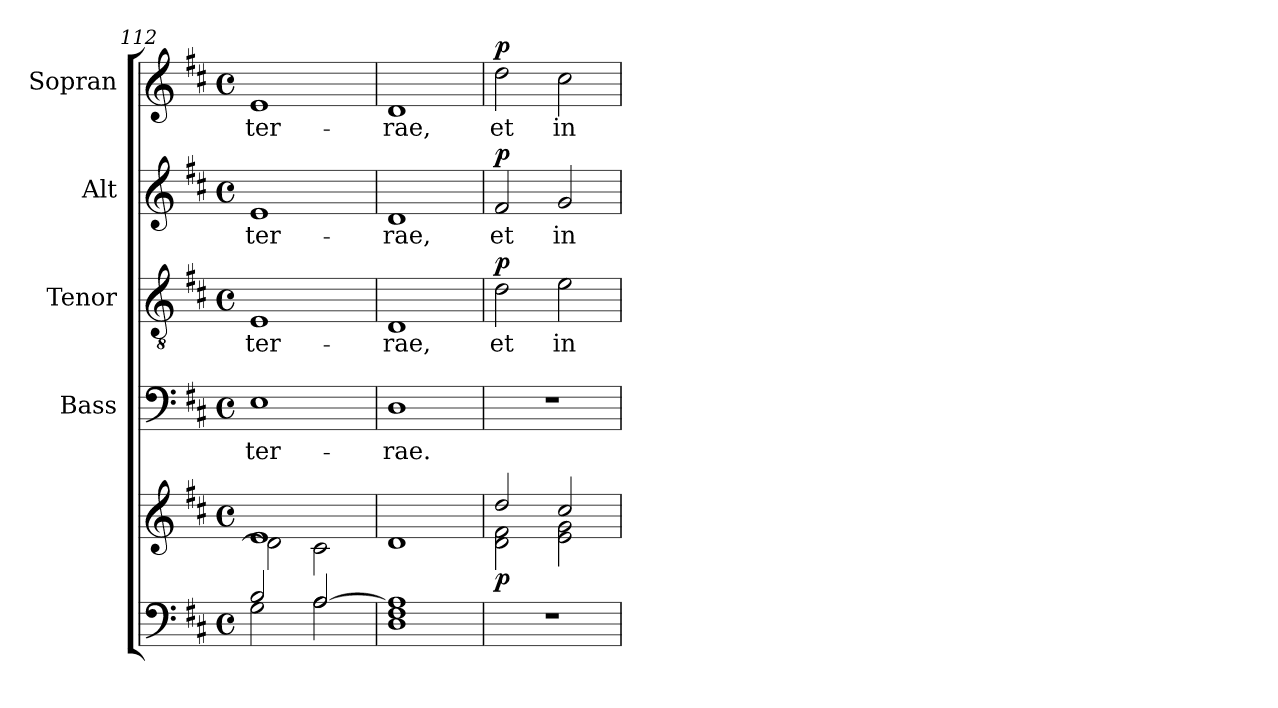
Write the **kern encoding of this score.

**kern	**kern	**dynam	**kern	**text	**kern	**text	**dynam	**kern	**text	**dynam	**kern	**text	**dynam
*part5	*part5	*part5	*part4	*part4	*part3	*part3	*part3	*part2	*part2	*part2	*part1	*part1	*part1
*staff6	*staff5	*staff5/6	*staff4	*staff4	*staff3	*staff3	*staff3	*staff2	*staff2	*staff2	*staff1	*staff1	*staff1
*	*	*	*I"Bass	*	*I"Tenor	*	*	*I"Alt	*	*	*I"Sopran	*	*
*	*	*	*I'B.	*	*I'T.	*	*	*I'A.	*	*	*I'S.	*	*
*clefF4	*clefG2	*	*clefF4	*	*clefGv2	*	*	*clefG2	*	*	*clefG2	*	*
*k[f#c#]	*k[f#c#]	*	*k[f#c#]	*	*k[f#c#]	*	*	*k[f#c#]	*	*	*k[f#c#]	*	*
*D:	*D:	*	*D:	*	*D:	*	*	*D:	*	*	*D:	*	*
*M4/4	*M4/4	*	*M4/4	*	*M4/4	*	*	*M4/4	*	*	*M4/4	*	*
*met(c)	*met(c)	*	*met(c)	*	*met(c)	*	*	*met(c)	*	*	*met(c)	*	*
=112	=112	=112	=112	=112	=112	=112	=112	=112	=112	=112	=112	=112	=112
*^	*^	*	*	*	*	*	*	*	*	*	*	*	*
!	!	!	!	!	!	!LO:LY:b	!	!LO:LY:b	!	!	!LO:LY:b	!	!	!LO:LY:b	!
2B/	2G\	1e	2d\]	.	1E	ter-	1E	ter-	.	1e	ter-	.	1e	ter-	.
[>2A/	2A\	.	2c#\	.	.	.	.	.	.	.	.	.	.	.	.
=113	=113	=113	=113	=113	=113	=113	=113	=113	=113	=113	=113	=113	=113	=113	=113
!	!	!	!	!	!	!LO:LY:b	!	!LO:LY:b	!	!	!LO:LY:b	!	!	!LO:LY:b	!
*v	*v	*	*	*	*	*	*	*	*	*	*	*	*	*	*
*	*v	*v	*	*	*	*	*	*	*	*	*	*	*	*
1D 1F# 1A]	1d	.	1D	-rae.	1D	-rae,	.	1d	-rae,	.	1d	-rae,	.
!!LO:LB:g=z
=114	=114	=114	=114	=114	=114	=114	=114	=114	=114	=114	=114	=114	=114
*	*^	*	*	*	*	*	*	*	*	*	*	*	*
!	!	!	!LO:DY:b	!	!	!	!LO:LY:b	!LO:DY:a	!	!LO:LY:b	!LO:DY:a	!	!LO:LY:b	!LO:DY:a
1r	2dd/	2d\ 2f#\	p	1r	.	2d\	et	p	2f#/	et	p	2dd\	et	p
!	!	!	!	!	!	!	!LO:LY:b	!	!	!LO:LY:b	!	!	!LO:LY:b	!
.	2cc#/	2e\ 2g\	.	.	.	2e\	in	.	2g/	in	.	2cc#\	in	.
*	*v	*v	*	*	*	*	*	*	*	*	*	*	*	*
=	=	=	=	=	=	=	=	=	=	=	=	=	=
*-	*-	*-	*-	*-	*-	*-	*-	*-	*-	*-	*-	*-	*-
